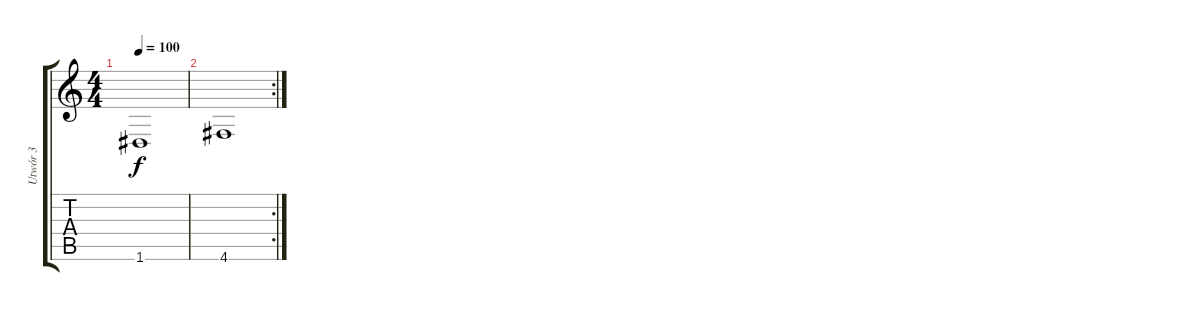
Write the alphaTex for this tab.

\track ("Utwór 3" "Utwór 3") {instrument distortionguitar}
\staff {score tabs}
\tuning (D4 A3 F3 C3 G2 D2) {hide}
\ts (4 4)
\tempo 100
\clef g2
\ks c
1.6.1{dy f} |
\rc 2
4.6.1
